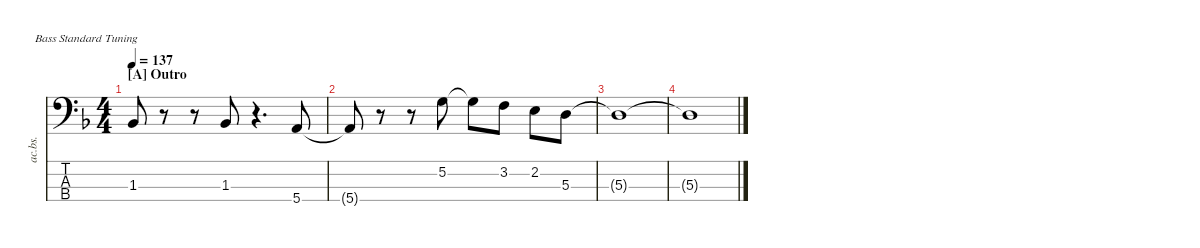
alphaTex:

\defaultSystemsLayout 4
\hideDynamics
\bracketExtendMode nobrackets
\otherSystemsTrackNameOrientation horizontal
\track ("Acoustic Bass" "ac.bs.") {defaultSystemsLayout 4 instrument acousticbass}
\staff {score tabs}
\tuning (G2 D2 A1 E1)
\ts (4 4)
\section ("A" "Outro")
\tempo 137
\clef f4
\ks f
1.3.8{dy mf} r.8 r.8 1.3.8 r.4{d} 5.4.8 |
5.4{t}.8 r.8 r.8 5.2.8 5.2{t}.8 3.2.8 2.2.8 5.3.8 |
5.3{t}.1 |
5.3{t}.1
